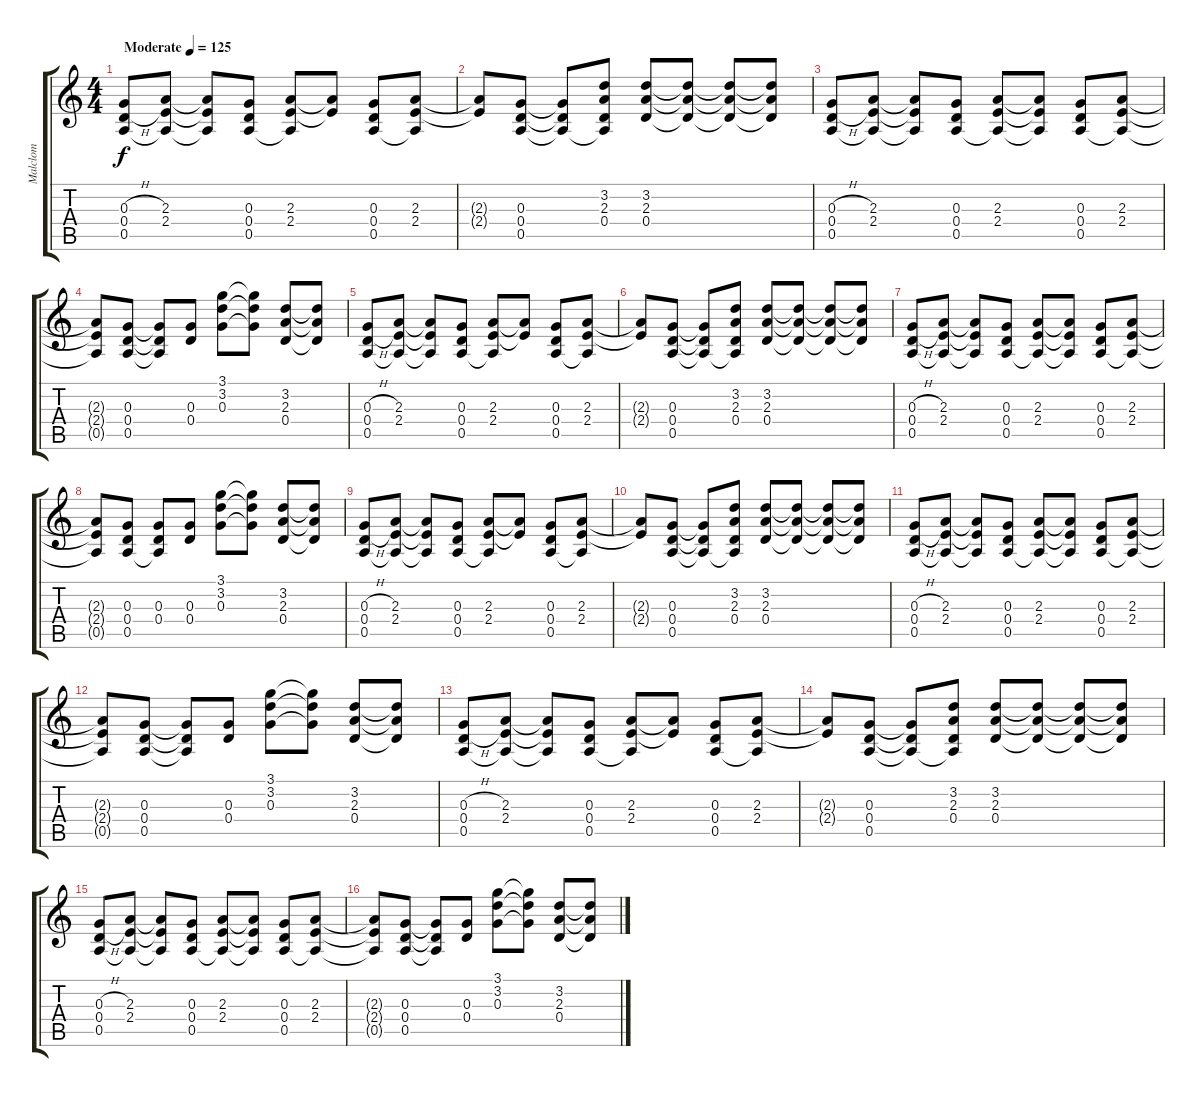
\track ("Malclom" "Malclom") {instrument distortionguitar}
\staff {score tabs}
\tuning (E4 B3 G3 D3 A2 E2) {hide}
\ts (4 4)
\tempo (125 "Moderate")
\clef g2
\ks c
(0.3{h} 0.4{h} 0.5).8{dy f instrument distortionguitar} (2.3 2.4 0.5{t}).8 (2.3{t} 2.4{t} 0.5{t}).8 (0.3 0.4 0.5).8 (2.3 2.4 0.5{t}).8 (2.3{t} 2.4{t}).8 (0.3 0.4 0.5).8 (2.3 2.4 0.5{t}).8 |
(2.3{t} 2.4{t}).8 (0.3 0.4 0.5).8 (0.3{t} 0.4{t} 0.5{t}).8 (3.2 2.3 0.4 0.5{t}).8 (3.2 2.3 0.4).8 (3.2{t} 2.3{t} 0.4{t}).8 (3.2{t} 2.3{t} 0.4{t}).8 (3.2{t} 2.3{t} 0.4{t}).8 |
(0.3{h} 0.4{h} 0.5).8 (2.3 2.4 0.5{t}).8 (2.3{t} 2.4{t} 0.5{t}).8 (0.3 0.4 0.5).8 (2.3 2.4 0.5{t}).8 (2.3{t} 2.4{t} 0.5{t}).8 (0.3 0.4 0.5).8 (2.3 2.4 0.5{t}).8 |
(2.3{t} 2.4{t} 0.5{t}).8 (0.3 0.4 0.5).8 (0.3{t} 0.4{t} 0.5{t}).8 (0.3 0.4).8 (3.1 3.2 0.3).8 (3.1{t} 3.2{t} 0.3{t}).8 (3.2 2.3 0.4).8 (3.2{t} 2.3{t} 0.4{t}).8 |
(0.3{h} 0.4{h} 0.5).8 (2.3 2.4 0.5{t}).8 (2.3{t} 2.4{t} 0.5{t}).8 (0.3 0.4 0.5).8 (2.3 2.4 0.5{t}).8 (2.3{t} 2.4{t}).8 (0.3 0.4 0.5).8 (2.3 2.4 0.5{t}).8 |
(2.3{t} 2.4{t}).8 (0.3 0.4 0.5).8 (0.3{t} 0.4{t} 0.5{t}).8 (3.2 2.3 0.4 0.5{t}).8 (3.2 2.3 0.4).8 (3.2{t} 2.3{t} 0.4{t}).8 (3.2{t} 2.3{t} 0.4{t}).8 (3.2{t} 2.3{t} 0.4{t}).8 |
(0.3{h} 0.4{h} 0.5).8 (2.3 2.4 0.5{t}).8 (2.3{t} 2.4{t} 0.5{t}).8 (0.3 0.4 0.5).8 (2.3 2.4 0.5{t}).8 (2.3{t} 2.4{t} 0.5{t}).8 (0.3 0.4 0.5).8 (2.3 2.4 0.5{t}).8 |
(2.3{t} 2.4{t} 0.5{t}).8 (0.3 0.4 0.5).8 (0.3 0.4 0.5{t}).8 (0.3 0.4).8 (3.1 3.2 0.3).8 (3.1{t} 3.2{t} 0.3{t}).8 (3.2 2.3 0.4).8 (3.2{t} 2.3{t} 0.4{t}).8 |
(0.3{h} 0.4{h} 0.5).8 (2.3 2.4 0.5{t}).8 (2.3{t} 2.4{t} 0.5{t}).8 (0.3 0.4 0.5).8 (2.3 2.4 0.5{t}).8 (2.3{t} 2.4{t}).8 (0.3 0.4 0.5).8 (2.3 2.4 0.5{t}).8 |
(2.3{t} 2.4{t}).8 (0.3 0.4 0.5).8 (0.3{t} 0.4{t} 0.5{t}).8 (3.2 2.3 0.4 0.5{t}).8 (3.2 2.3 0.4).8 (3.2{t} 2.3{t} 0.4{t}).8 (3.2{t} 2.3{t} 0.4{t}).8 (3.2{t} 2.3{t} 0.4{t}).8 |
(0.3{h} 0.4{h} 0.5).8 (2.3 2.4 0.5{t}).8 (2.3{t} 2.4{t} 0.5{t}).8 (0.3 0.4 0.5).8 (2.3 2.4 0.5{t}).8 (2.3{t} 2.4{t} 0.5{t}).8 (0.3 0.4 0.5).8 (2.3 2.4 0.5{t}).8 |
(2.3{t} 2.4{t} 0.5{t}).8 (0.3 0.4 0.5).8 (0.3{t} 0.4{t} 0.5{t}).8 (0.3 0.4).8 (3.1 3.2 0.3).8 (3.1{t} 3.2{t} 0.3{t}).8 (3.2 2.3 0.4).8 (3.2{t} 2.3{t} 0.4{t}).8 |
(0.3{h} 0.4{h} 0.5).8 (2.3 2.4 0.5{t}).8 (2.3{t} 2.4{t} 0.5{t}).8 (0.3 0.4 0.5).8 (2.3 2.4 0.5{t}).8 (2.3{t} 2.4{t}).8 (0.3 0.4 0.5).8 (2.3 2.4 0.5{t}).8 |
(2.3{t} 2.4{t}).8 (0.3 0.4 0.5).8 (0.3{t} 0.4{t} 0.5{t}).8 (3.2 2.3 0.4 0.5{t}).8 (3.2 2.3 0.4).8 (3.2{t} 2.3{t} 0.4{t}).8 (3.2{t} 2.3{t} 0.4{t}).8 (3.2{t} 2.3{t} 0.4{t}).8 |
(0.3{h} 0.4{h} 0.5).8 (2.3 2.4 0.5{t}).8 (2.3{t} 2.4{t} 0.5{t}).8 (0.3 0.4 0.5).8 (2.3 2.4 0.5{t}).8 (2.3{t} 2.4{t} 0.5{t}).8 (0.3 0.4 0.5).8 (2.3 2.4 0.5{t}).8 |
(2.3{t} 2.4{t} 0.5{t}).8 (0.3 0.4 0.5).8 (0.3{t} 0.4{t} 0.5{t}).8 (0.3 0.4).8 (3.1 3.2 0.3).8 (3.1{t} 3.2{t} 0.3{t}).8 (3.2 2.3 0.4).8 (3.2{t} 2.3{t} 0.4{t}).8
